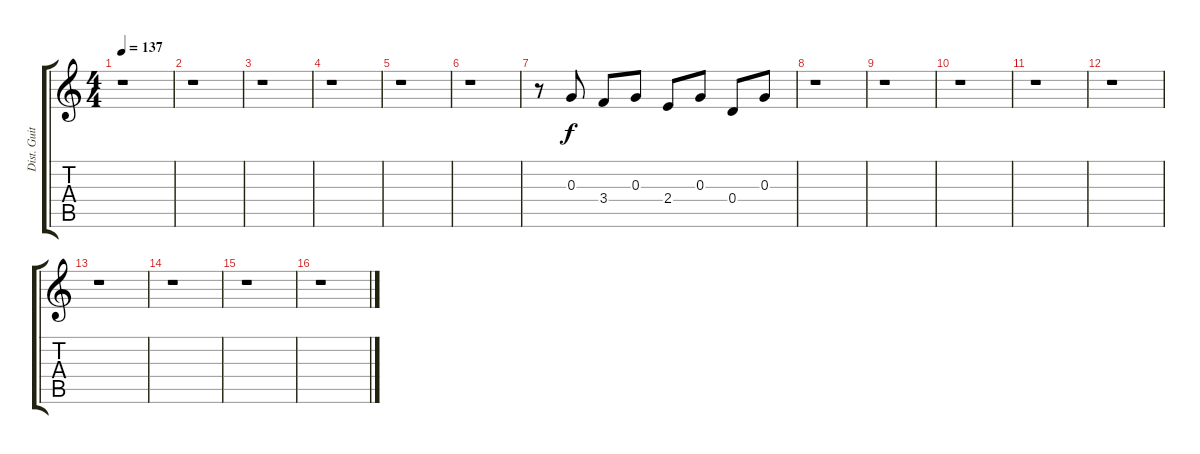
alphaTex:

\track ("Dist. Guitarr" "Dist. Guit") {instrument distortionguitar}
\staff {score tabs}
\tuning (E4 B3 G3 D3 A2 E2) {hide}
\ts (4 4)
\tempo 137
\clef g2
\ks c
r.1{dy f} |
r.1 |
r.1 |
r.1 |
r.1 |
r.1 |
r.8 0.3.8 3.4.8 0.3.8 2.4.8 0.3.8 0.4.8 0.3.8 |
r.1 |
r.1 |
r.1 |
r.1 |
r.1 |
r.1 |
r.1 |
r.1 |
r.1
